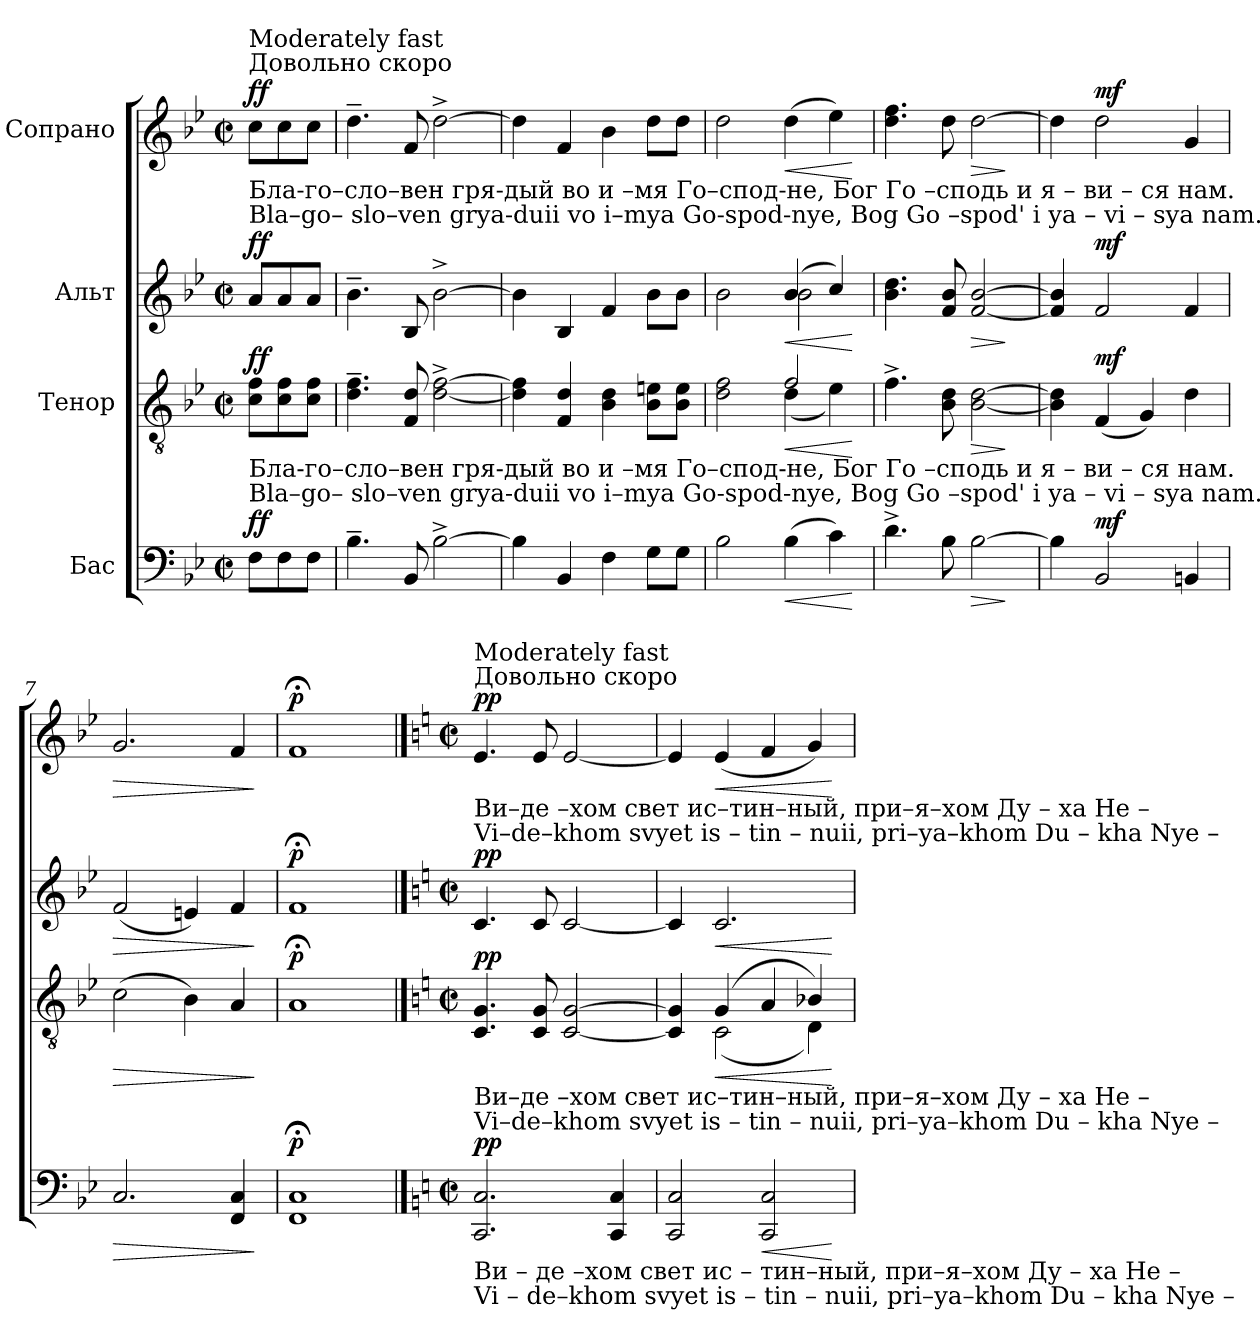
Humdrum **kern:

**kern	**dynam	**kern	**dynam	**kern	**dynam	**kern	**dynam
*part4	*part4	*part3	*part3	*part2	*part2	*part1	*part1
*staff4	*staff4	*staff3	*staff3	*staff2	*staff2	*staff1	*staff1
*I"Бас	*	*I"Тенор	*	*I"Альт	*	*I"Сопрано	*
*clefF4	*	*clefGv2	*	*clefG2	*	*clefG2	*
*k[b-e-]	*	*k[b-e-]	*	*k[b-e-]	*	*k[b-e-]	*
*M2/2	*	*M2/2	*	*M2/2	*	*M2/2	*
*met(c|)	*	*met(c|)	*	*met(c|)	*	*met(c|)	*
*MM90	*	*MM90	*	*MM90	*	*MM90	*
=1	=1	=1	=1	=1	=1	=1	=1
!	!	!	!	!	!	!LO:TX:a:t=Довольно скоро	!
!	!	!	!	!	!	!LO:TX:a:t=Moderately fast	!
!	!	!	!	!	!	!LO:TX:b:t=Бла-го–сло–вен гря-дый        во   и –мя Го–спод-не,         Бог  Го –сподь     и          я  –  ви    –    ся    нам.	!
!	!	!	!	!	!	!LO:TX:b:t=Bla–go– slo–ven grya-duii       vo   i–mya Go-spod-nye,     Bog  Go –spod'      i          ya –  vi     –    sya  nam.	!
!	!	!LO:TX:b:t=Бла-го–сло–вен гря-дый        во   и –мя Го–спод-не,         Бог  Го –сподь     и          я  –  ви    –    ся    нам.	!	!	!	!	!
!	!	!LO:TX:b:t=Bla–go– slo–ven grya-duii       vo   i–mya Go-spod-nye,     Bog  Go –spod'      i          ya –  vi     –    sya  nam.	!	!	!	!	!
!	!LO:DY:a	!	!LO:DY:a	!	!LO:DY:a	!	!LO:DY:a
8F\L	ff	8c\ 8f\L	ff	8a/L	ff	8cc\L	ff
8F\	.	8c\ 8f\	.	8a/	.	8cc\	.
8F\J	.	8c\ 8f\J	.	8a/J	.	8cc\J	.
=2	=2	=2	=2	=2	=2	=2	=2
4.B-~\	.	4.d\~ 4.f\~	.	4.b-~\	.	4.dd~\	.
8BB-/	.	8F/ 8d/	.	8B-/	.	8f/	.
[2B-^\	.	[2d\^ [2f\^	.	[2b-^\	.	[2dd^\	.
=3	=3	=3	=3	=3	=3	=3	=3
4B-\]	.	4d\] 4f\]	.	4b-\]	.	4dd\]	.
4BB-/	.	4F/ 4d/	.	4B-/	.	4f/	.
4F\	.	4B-\ 4d\	.	4f/	.	4b-\	.
8G\L	.	8B-\ 8en\L	.	8b-\L	.	8dd\L	.
8G\J	.	8B-\ 8e\J	.	8b-\J	.	8dd\J	.
=4	=4	=4	=4	=4	=4	=4	=4
*	*	*^	*	*^	*	*	*
2B-\	.	2d\ 2f\	2ryy	.	2b-\	2ryy	.	2dd\	.
!	!LO:HP:b	!	!	!LO:HP:b	!	!	!LO:HP:b	!	!LO:HP:b
(4B-\	<	2f/	(4d\	<	(4b-/	2b-\	<	(4dd\	<
4c\)	.	.	4e-\)	.	4cc/)	.	.	4ee-\)	.
*	*	*v	*v	*	*	*	*	*	*
*	*	*	*	*v	*v	*	*	*
.	[	.	[	.	[	.	[
=5	=5	=5	=5	=5	=5	=5	=5
4.d^\	.	4.f^\	.	4.b-\ 4.dd\	.	4.dd\ 4.ff\	.
8B-\	.	8B-\ 8d\	.	8f/ 8b-/	.	8dd\	.
!	!LO:HP:b	!	!LO:HP:b	!	!LO:HP:b	!	!LO:HP:b
[2B-\	>	[2B-\ [2d\	>	[2f/ [2b-/	>	[2dd\	>
.	]	.	]	.	]	.	]
=6	=6	=6	=6	=6	=6	=6	=6
4B-\]	.	4B-\] 4d\]	.	4f/] 4b-/]	.	4dd\]	.
!	!LO:DY:a	!	!LO:DY:a	!	!LO:DY:a	!	!LO:DY:a
2BB-/	mf	(4F/	mf	2f/	mf	2dd\	mf
.	.	4G/)	.	.	.	.	.
4BBn/	.	4d\	.	4f/	.	4g/	.
=7	=7	=7	=7	=7	=7	=7	=7
!	!LO:HP:b	!	!LO:HP:b	!	!LO:HP:b	!	!LO:HP:b
2.C/	>	(2c\	>	(2f/	>	2.g/	>
.	.	4B-\)	.	4en/)	.	.	.
4FF/ 4C/	.	4A/	.	4f/	.	4f/	.
.	]	.	]	.	]	.	]
=8	=8	=8	=8	=8	=8	=8	=8
!	!LO:DY:a	!	!LO:DY:a	!	!LO:DY:a	!	!LO:DY:a
1FF;< 1C;<	p	1A;<	p	1f;<	p	1f;<	p
!!LO:LB:g=z
==9	==9	==9	==9	==9	==9	==9	==9
*k[]	*	*k[]	*	*k[]	*	*k[]	*
*M2/2	*	*M2/2	*	*M2/2	*	*M2/2	*
*met(c|)	*	*met(c|)	*	*met(c|)	*	*met(c|)	*
*	*	*	*	*	*	*MM100	*
!	!	!	!	!	!	!LO:TX:a:t=Довольно скоро	!
!	!	!	!	!	!	!LO:TX:a:t=Moderately fast	!
!	!	!	!	!	!	!LO:TX:b:t=Ви–де –хом               свет                  ис–тин–ный,           при–я–хом    Ду   –    ха                      Не  –	!
!	!	!	!	!	!	!LO:TX:b:t=Vi–de–khom              svyet                  is – tin – nuii,           pri–ya–khom  Du   –   kha                   Nye –	!
!	!	!LO:TX:b:t=Ви–де –хом               свет                  ис–тин–ный,           при–я–хом    Ду   –    ха                      Не  –	!	!	!	!	!
!	!	!LO:TX:b:t=Vi–de–khom              svyet                  is – tin – nuii,           pri–ya–khom  Du   –   kha                   Nye –	!	!	!	!	!
!LO:TX:b:t=Ви       –        де –хом        свет           ис       –     тин–ный,                                  при–я–хом  Ду    –    ха     Не –	!	!	!	!	!	!	!
!LO:TX:b:t=Vi        –        de–khom     svyet           is        –       tin – nuii,                                 pri–ya–khom Du    –   kha  Nye –	!	!	!	!	!	!	!
!	!LO:DY:a	!	!LO:DY:a	!	!LO:DY:a	!	!LO:DY:a
2.CC/ 2.C/	pp	4.C/ 4.G/	pp	4.c/	pp	4.e/	pp
.	.	8C/ 8G/	.	8c/	.	8e/	.
.	.	[2C/ [2G/	.	[2c/	.	[2e/	.
4CC/ 4C/	.	.	.	.	.	.	.
=10	=10	=10	=10	=10	=10	=10	=10
*	*	*^	*	*	*	*	*
2CC/ 2C/	.	4C/] 4G/]	4ryy	.	4c/]	.	4e/]	.
!	!	!	!	!LO:HP:b	!	!LO:HP:b	!	!LO:HP:b
.	.	(4G/	(2C\	<	2.c/	<	(4e/	<
!	!LO:HP:b	!	!	!	!	!	!	!
2CC/ 2C/	<	4A/	.	.	.	.	4f/	.
.	.	4B-X/)	4D\)	.	.	.	4g/)	.
*	*	*v	*v	*	*	*	*	*
.	[	.	[	.	[	.	[
=	=	=	=	=	=	=	=
*-	*-	*-	*-	*-	*-	*-	*-
